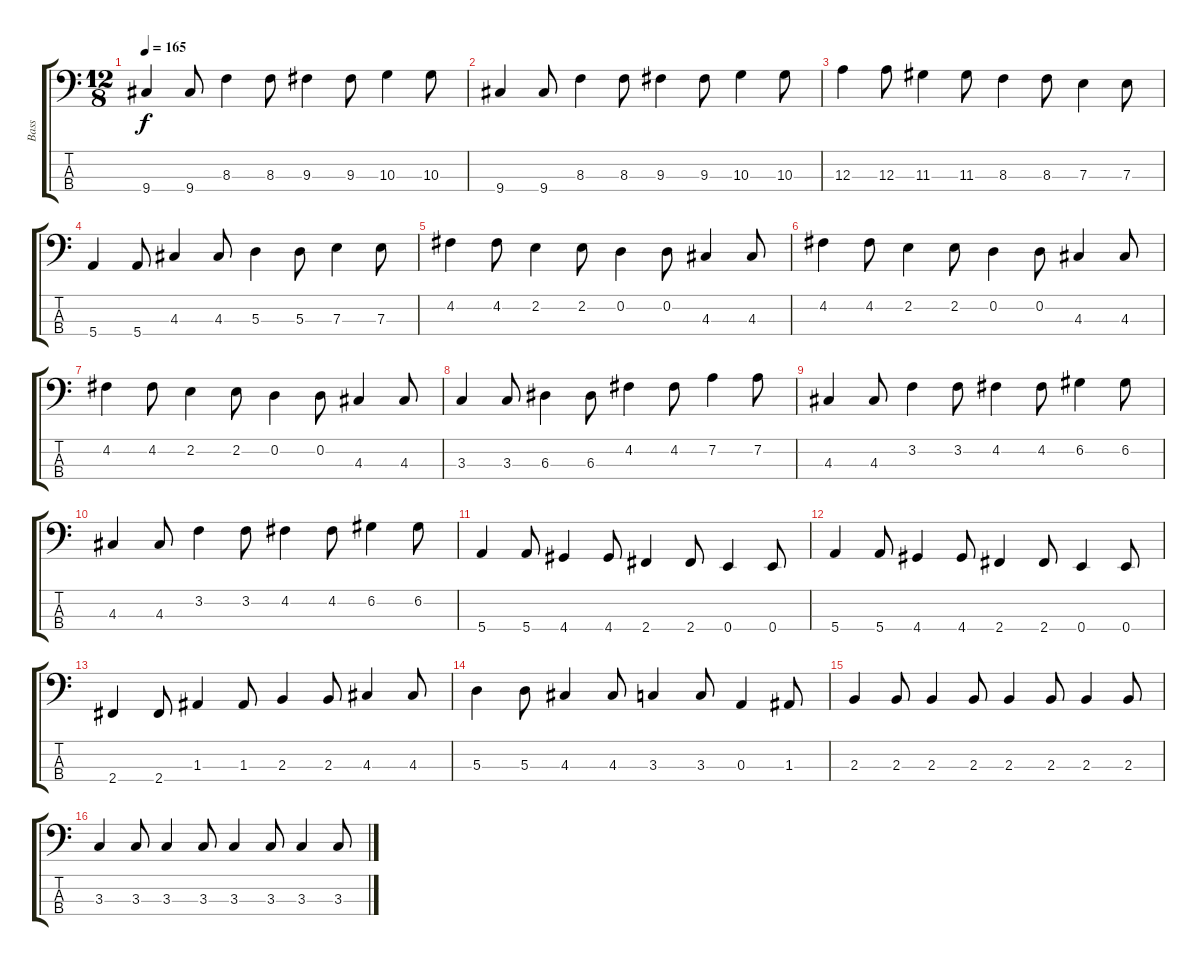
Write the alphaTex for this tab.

\track ("Bass" "Bass") {instrument electricbassfinger}
\staff {score tabs}
\tuning (G2 D2 A1 E1) {hide}
\ts (12 8)
\tempo 165
\clef f4
\ks c
9.4.4{dy f instrument electricbassfinger} 9.4.8 8.3.4 8.3.8 9.3.4 9.3.8 10.3.4 10.3.8 |
9.4.4 9.4.8 8.3.4 8.3.8 9.3.4 9.3.8 10.3.4 10.3.8 |
12.3.4 12.3.8 11.3.4 11.3.8 8.3.4 8.3.8 7.3.4 7.3.8 |
5.4.4 5.4.8 4.3.4 4.3.8 5.3.4 5.3.8 7.3.4 7.3.8 |
4.2.4 4.2.8 2.2.4 2.2.8 0.2.4 0.2.8 4.3.4 4.3.8 |
4.2.4 4.2.8 2.2.4 2.2.8 0.2.4 0.2.8 4.3.4 4.3.8 |
4.2.4 4.2.8 2.2.4 2.2.8 0.2.4 0.2.8 4.3.4 4.3.8 |
3.3.4 3.3.8 6.3.4 6.3.8 4.2.4 4.2.8 7.2.4 7.2.8 |
4.3.4 4.3.8 3.2.4 3.2.8 4.2.4 4.2.8 6.2.4 6.2.8 |
4.3.4 4.3.8 3.2.4 3.2.8 4.2.4 4.2.8 6.2.4 6.2.8 |
5.4.4 5.4.8 4.4.4 4.4.8 2.4.4 2.4.8 0.4.4 0.4.8 |
5.4.4 5.4.8 4.4.4 4.4.8 2.4.4 2.4.8 0.4.4 0.4.8 |
2.4.4 2.4.8 1.3.4 1.3.8 2.3.4 2.3.8 4.3.4 4.3.8 |
5.3.4 5.3.8 4.3.4 4.3.8 3.3.4 3.3.8 0.3.4 1.3.8 |
2.3.4 2.3.8 2.3.4 2.3.8 2.3.4 2.3.8 2.3.4 2.3.8 |
3.3.4 3.3.8 3.3.4 3.3.8 3.3.4 3.3.8 3.3.4 3.3.8
